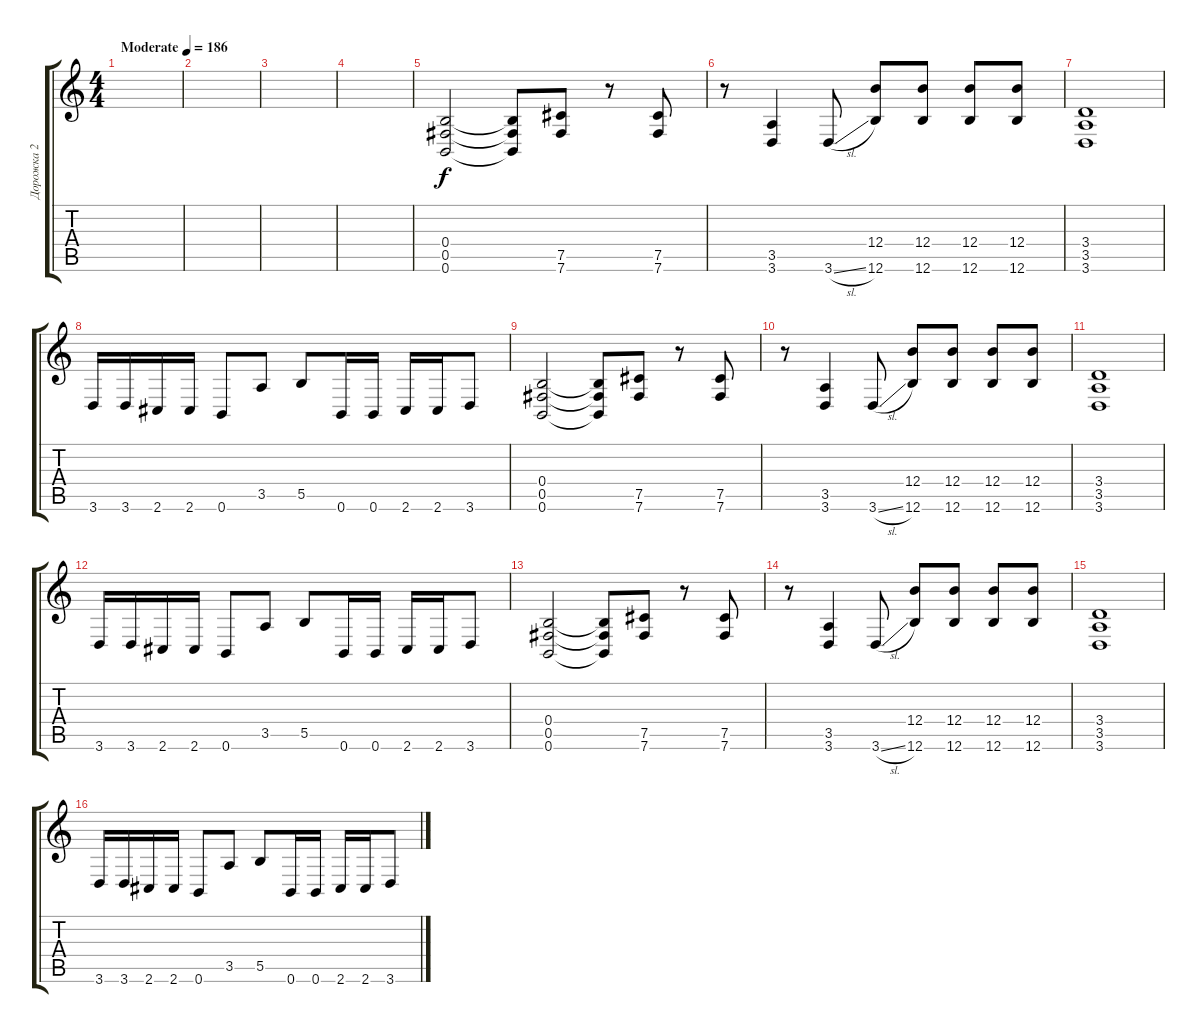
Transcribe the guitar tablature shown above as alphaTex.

\track ("Дорожка 2" "Дорожка 2") {instrument distortionguitar}
\staff {score tabs}
\tuning (Db4 Ab3 E3 B2 Gb2 B1) {hide}
\ts (4 4)
\tempo (186 "Moderate")
\clef g2
\ks c
|
|
|
|
(0.4 0.5 0.6).2 (0.4{t} 0.5{t} 0.6{t}).8 (7.5 7.6).8 r.8 (7.5 7.6).8 |
r.8 (3.5 3.6).4 3.6{sl}.8 (12.4 12.6).8 (12.4 12.6).8 (12.4 12.6).8 (12.4 12.6).8 |
(3.4 3.5 3.6).1 |
3.6.16 3.6.16 2.6.16 2.6.16 0.6.8 3.5.8 5.5.8 0.6.16 0.6.16 2.6.16 2.6.16 3.6.8 |
(0.4 0.5 0.6).2 (0.4{t} 0.5{t} 0.6{t}).8 (7.5 7.6).8 r.8 (7.5 7.6).8 |
r.8 (3.5 3.6).4 3.6{sl}.8 (12.4 12.6).8 (12.4 12.6).8 (12.4 12.6).8 (12.4 12.6).8 |
(3.4 3.5 3.6).1 |
3.6.16 3.6.16 2.6.16 2.6.16 0.6.8 3.5.8 5.5.8 0.6.16 0.6.16 2.6.16 2.6.16 3.6.8 |
(0.4 0.5 0.6).2 (0.4{t} 0.5{t} 0.6{t}).8 (7.5 7.6).8 r.8 (7.5 7.6).8 |
r.8 (3.5 3.6).4 3.6{sl}.8 (12.4 12.6).8 (12.4 12.6).8 (12.4 12.6).8 (12.4 12.6).8 |
(3.4 3.5 3.6).1 |
3.6.16 3.6.16 2.6.16 2.6.16 0.6.8 3.5.8 5.5.8 0.6.16 0.6.16 2.6.16 2.6.16 3.6.8
